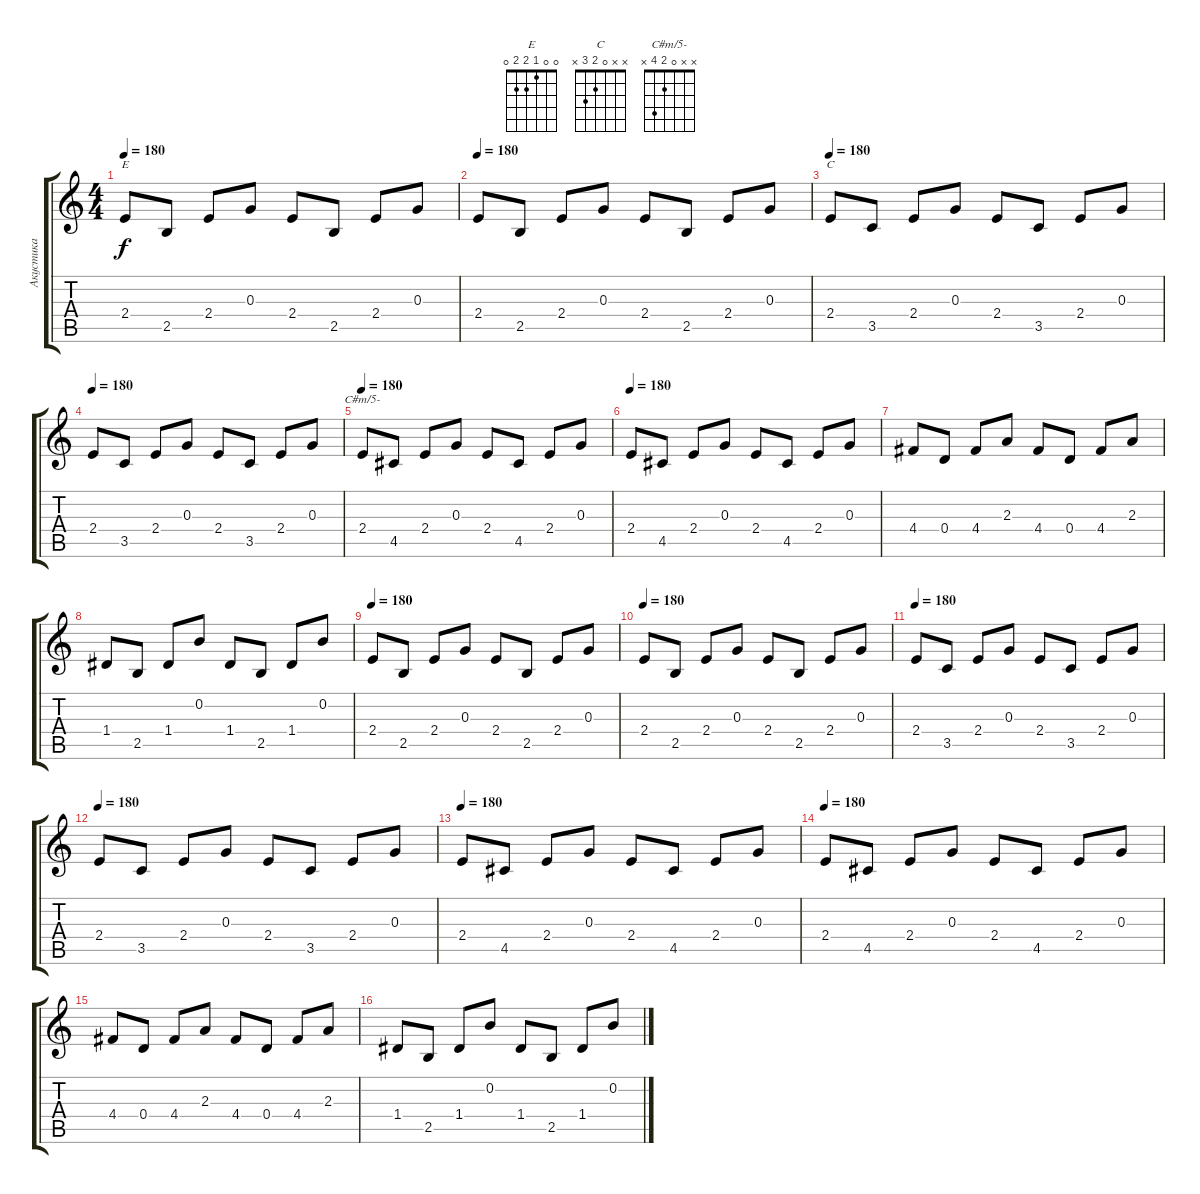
\track ("Акустика" "Акустика") {instrument electricguitarclean}
\staff {score tabs}
\tuning (E4 B3 G3 D3 A2 E2) {hide}
\chord ("E" 0 0 1 2 2 0)
\chord ("C" x x 0 2 3 x)
\chord ("C#m/5-" x x 0 2 4 x)
\ts (4 4)
\tempo 180
\clef g2
\ks c
2.4.8{ch "E" dy f volume 15 instrument electricguitarclean} 2.5.8 2.4.8 0.3.8 2.4.8 2.5.8 2.4.8 0.3.8 |
\tempo 180
2.4.8 2.5.8 2.4.8 0.3.8 2.4.8 2.5.8 2.4.8 0.3.8 |
\tempo 180
2.4.8{ch "C"} 3.5.8 2.4.8 0.3.8 2.4.8 3.5.8 2.4.8 0.3.8 |
\tempo 180
2.4.8 3.5.8 2.4.8 0.3.8 2.4.8 3.5.8 2.4.8 0.3.8 |
\tempo 180
2.4.8{ch "C#m/5-"} 4.5.8 2.4.8 0.3.8 2.4.8 4.5.8 2.4.8 0.3.8 |
\tempo 180
2.4.8 4.5.8 2.4.8 0.3.8 2.4.8 4.5.8 2.4.8 0.3.8 |
4.4.8 0.4.8 4.4.8 2.3.8 4.4.8 0.4.8 4.4.8 2.3.8 |
1.4.8 2.5.8 1.4.8 0.2.8 1.4.8 2.5.8 1.4.8 0.2.8 |
\tempo 180
2.4.8 2.5.8 2.4.8 0.3.8 2.4.8 2.5.8 2.4.8 0.3.8 |
\tempo 180
2.4.8 2.5.8 2.4.8 0.3.8 2.4.8 2.5.8 2.4.8 0.3.8 |
\tempo 180
2.4.8 3.5.8 2.4.8 0.3.8 2.4.8 3.5.8 2.4.8 0.3.8 |
\tempo 180
2.4.8 3.5.8 2.4.8 0.3.8 2.4.8 3.5.8 2.4.8 0.3.8 |
\tempo 180
2.4.8 4.5.8 2.4.8 0.3.8 2.4.8 4.5.8 2.4.8 0.3.8 |
\tempo 180
2.4.8 4.5.8 2.4.8 0.3.8 2.4.8 4.5.8 2.4.8 0.3.8 |
4.4.8 0.4.8 4.4.8 2.3.8 4.4.8 0.4.8 4.4.8 2.3.8 |
1.4.8 2.5.8 1.4.8 0.2.8 1.4.8 2.5.8 1.4.8 0.2.8
